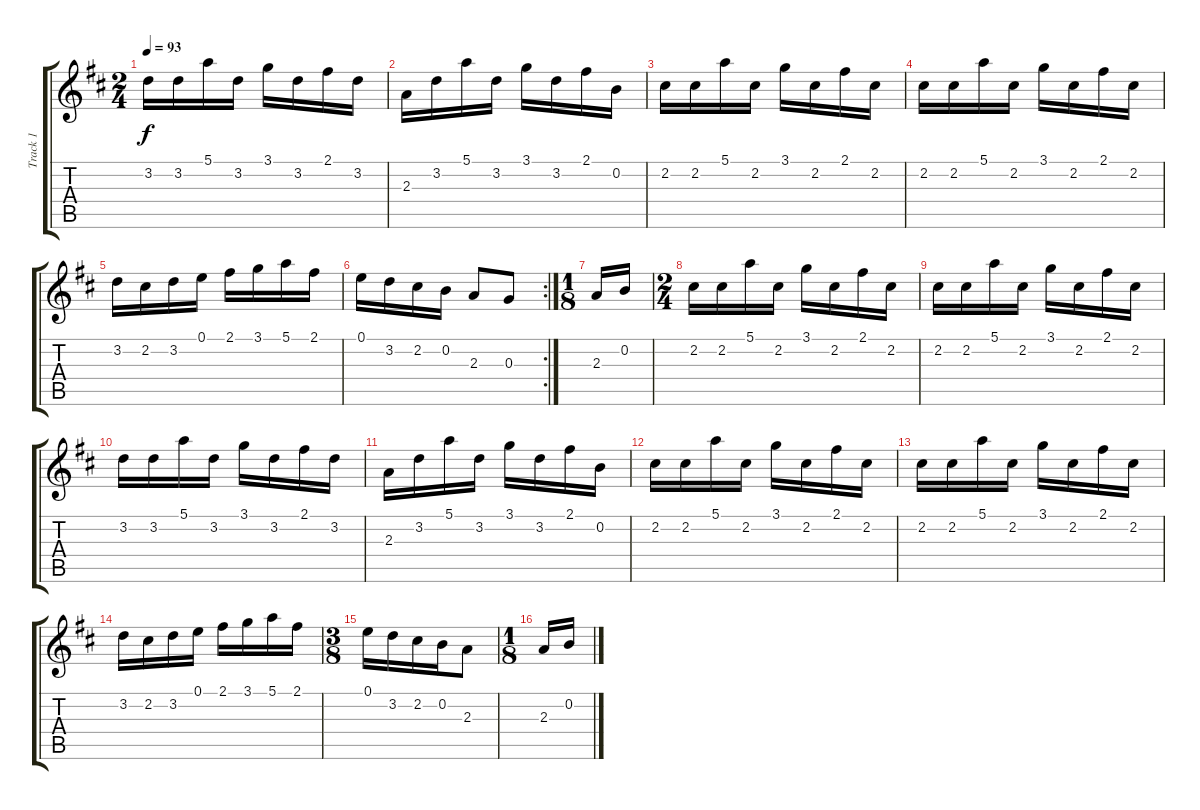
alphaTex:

\track ("Track 1" "Track 1") {instrument acousticguitarnylon}
\staff {score tabs}
\tuning (E4 B3 G3 D3 A2 E2) {hide}
\ts (2 4)
\tempo 93
\clef g2
\ks d
3.2.16{dy f} 3.2.16 5.1.16 3.2.16 3.1.16 3.2.16 2.1.16 3.2.16 |
2.3.16 3.2.16 5.1.16 3.2.16 3.1.16 3.2.16 2.1.16 0.2.16 |
2.2.16 2.2.16 5.1.16 2.2.16 3.1.16 2.2.16 2.1.16 2.2.16 |
2.2.16 2.2.16 5.1.16 2.2.16 3.1.16 2.2.16 2.1.16 2.2.16 |
3.2.16 2.2.16 3.2.16 0.1.16 2.1.16 3.1.16 5.1.16 2.1.16 |
\rc 2
0.1.16 3.2.16 2.2.16 0.2.16 2.3.8 0.3.8 |
\ts (1 8)
2.3.16 0.2.16 |
\ts (2 4)
2.2.16 2.2.16 5.1.16 2.2.16 3.1.16 2.2.16 2.1.16 2.2.16 |
2.2.16 2.2.16 5.1.16 2.2.16 3.1.16 2.2.16 2.1.16 2.2.16 |
3.2.16 3.2.16 5.1.16 3.2.16 3.1.16 3.2.16 2.1.16 3.2.16 |
2.3.16 3.2.16 5.1.16 3.2.16 3.1.16 3.2.16 2.1.16 0.2.16 |
2.2.16 2.2.16 5.1.16 2.2.16 3.1.16 2.2.16 2.1.16 2.2.16 |
2.2.16 2.2.16 5.1.16 2.2.16 3.1.16 2.2.16 2.1.16 2.2.16 |
3.2.16 2.2.16 3.2.16 0.1.16 2.1.16 3.1.16 5.1.16 2.1.16 |
\ts (3 8)
0.1.16 3.2.16 2.2.16 0.2.16 2.3.8 |
\ts (1 8)
2.3.16 0.2.16
